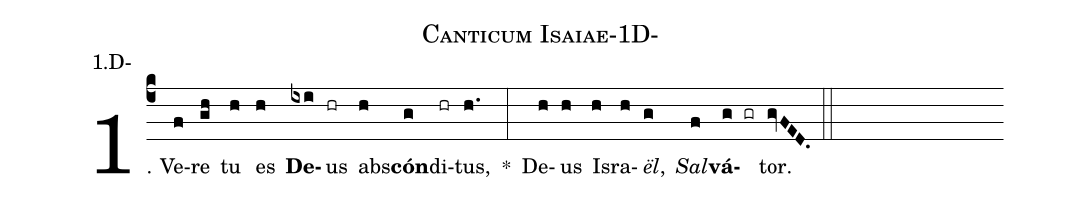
name: Canticum Isaiae-1D-;
annotation: 1.D-;
%%
(c4)1. Ve(f)re(gh) tu(h) es(h) <b>De</b>(ixi)us(hr) abs(h)<b>cón</b>(g)di(hr)tus,(h.) *(:) De(h)us(h) Is(h)ra(h)<i>ël</i>,(g) <i>Sal</i>(f)<b>vá</b>(g gr)tor.(gvFED.) (::)
